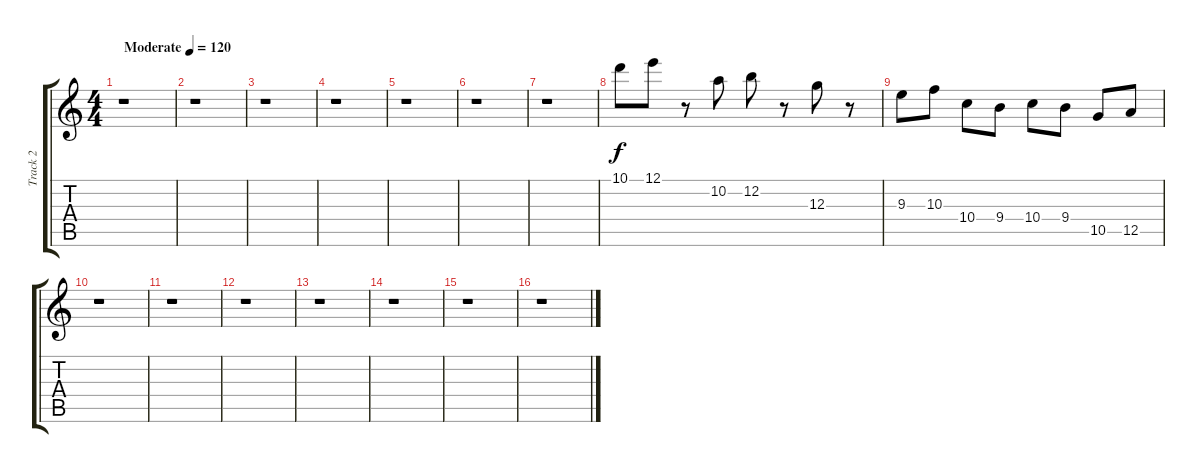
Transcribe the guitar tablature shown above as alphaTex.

\track ("Track 2" "Track 2") {instrument electricguitarjazz}
\staff {score tabs}
\tuning (E4 B3 G3 D3 A2 E2) {hide}
\ts (4 4)
\tempo (120 "Moderate")
\clef g2
\ks c
r.1{dy f instrument electricguitarjazz} |
r.1 |
r.1 |
r.1 |
r.1 |
r.1 |
r.1 |
10.1.8 12.1.8 r.8 10.2.8 12.2.8 r.8 12.3.8 r.8 |
9.3.8 10.3.8 10.4.8 9.4.8 10.4.8 9.4.8 10.5.8 12.5.8 |
r.1 |
r.1 |
r.1 |
r.1 |
r.1 |
r.1 |
r.1
